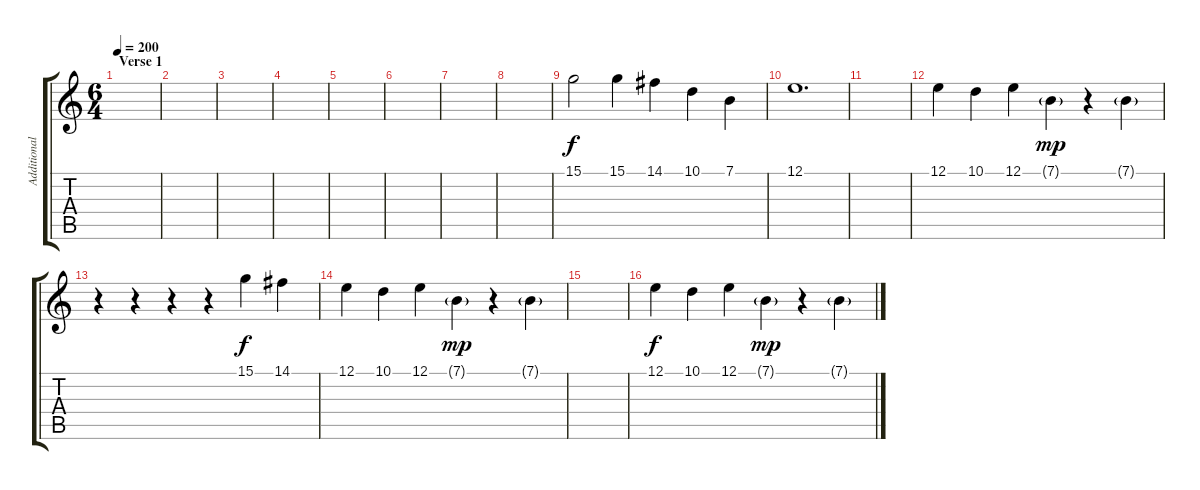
\track ("Additional Strings" "Additional") {instrument ocarina}
\staff {score tabs}
\tuning (E4 B3 G3 D3 A2 E2) {hide}
\ts (6 4)
\section ("" "Verse 1")
\tempo 200
\clef g2
\ks c
|
|
|
|
|
|
|
|
15.1.2 15.1.4 14.1.4 10.1.4 7.1.4 |
12.1.1{d} |
|
12.1.4{volume 14 instrument electricpiano1} 10.1.4 12.1.4 7.1{g}.4{dy mp} r.4 7.1{g}.4 |
r.4 r.4 r.4 r.4 15.1.4{dy f} 14.1.4 |
12.1.4 10.1.4 12.1.4 7.1{g}.4{dy mp} r.4 7.1{g}.4 |
|
12.1.4{dy f volume 14 instrument electricpiano1} 10.1.4 12.1.4 7.1{g}.4{dy mp} r.4 7.1{g}.4
